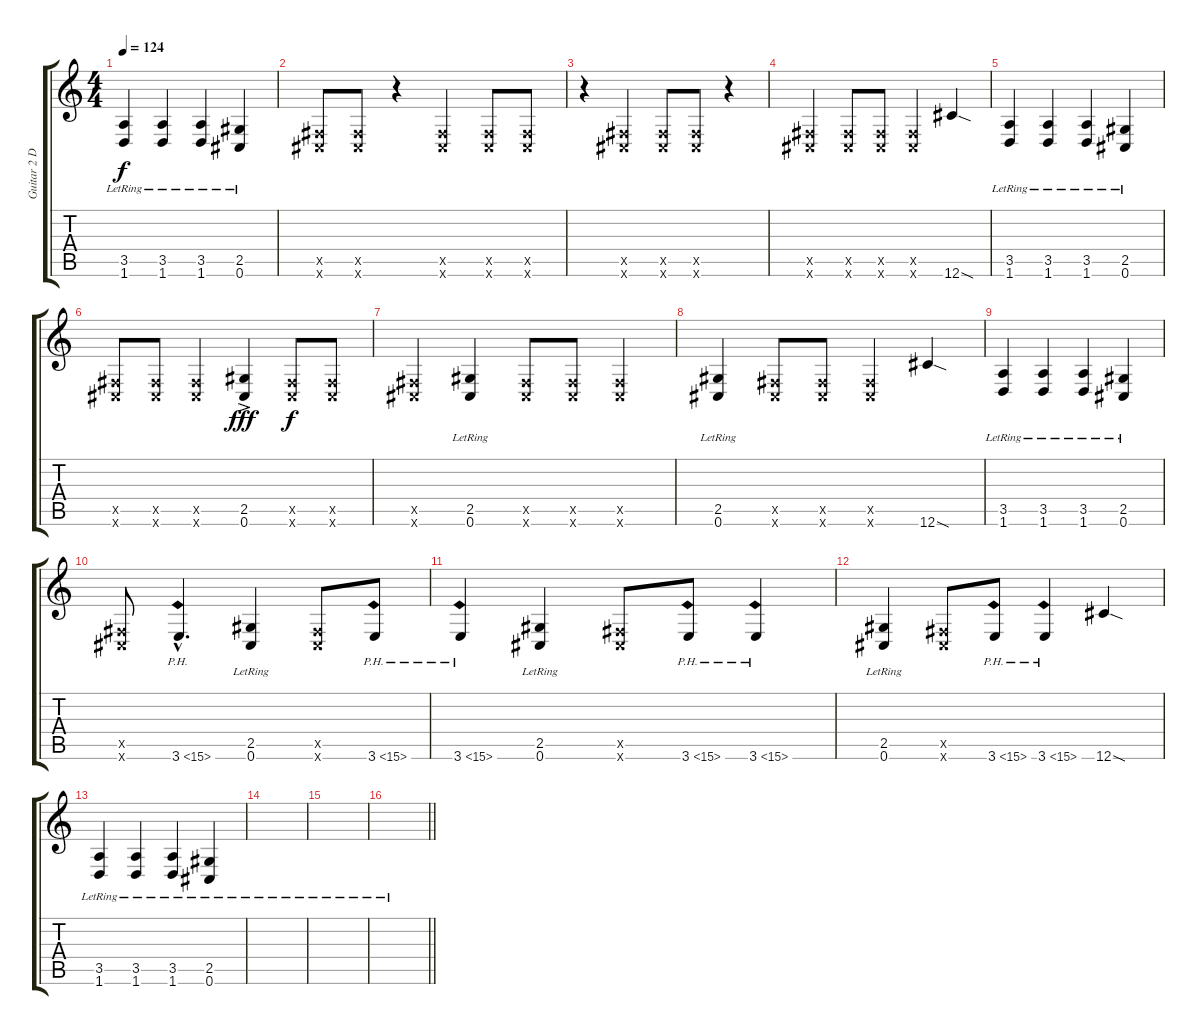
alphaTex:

\track ("Guitar 2 Dist." "Guitar 2 D") {instrument distortionguitar}
\staff {score tabs}
\tuning (Db4 Ab3 E3 B2 Gb2 Db2) {hide}
\ts (4 4)
\tempo 124
\clef g2
\ks c
(3.5{lr} 1.6{lr}).4{dy f} (3.5{lr} 1.6{lr}).4 (3.5{lr} 1.6{lr}).4 (2.5{lr} 0.6{lr}).4 |
(0.5{x} 0.6{x}).8 (0.5{x} 0.6{x}).8 r.4 (0.5{x} 0.6{x}).4 (0.5{x} 0.6{x}).8 (0.5{x} 0.6{x}).8 |
r.4 (0.5{x} 0.6{x}).4 (0.5{x} 0.6{x}).8 (0.5{x} 0.6{x}).8 r.4 |
(0.5{x} 0.6{x}).4 (0.5{x} 0.6{x}).8 (0.5{x} 0.6{x}).8 (0.5{x} 0.6{x}).4 12.6{sod}.4 |
(3.5{lr} 1.6{lr}).4 (3.5{lr} 1.6{lr}).4 (3.5{lr} 1.6{lr}).4 (2.5{lr} 0.6{lr}).4 |
(0.5{x} 0.6{x}).8 (0.5{x} 0.6{x}).8 (0.5{x} 0.6{x}).4 (2.5{ac} 0.6{ac}).4{dy fff} (0.5{x} 0.6{x}).8{dy f} (0.5{x} 0.6{x}).8 |
(0.5{x} 0.6{x}).4 (2.5{lr} 0.6{lr}).4 (0.5{x} 0.6{x}).8 (0.5{x} 0.6{x}).8 (0.5{x} 0.6{x}).4 |
(2.5{lr} 0.6{lr}).4 (0.5{x} 0.6{x}).8 (0.5{x} 0.6{x}).8 (0.5{x} 0.6{x}).4 12.6{sod}.4 |
(3.5{lr} 1.6{lr}).4 (3.5{lr} 1.6{lr}).4 (3.5{lr} 1.6{lr}).4 (2.5{lr} 0.6{lr}).4 |
(0.5{x} 0.6{x}).8 3.6{ph 12 hac}.4{d} (2.5{lr} 0.6{lr}).4 (0.5{x} 0.6{x}).8 3.6{ph 12}.8 |
3.6{ph 12}.4 (2.5{lr} 0.6{lr}).4 (0.5{x} 0.6{x}).8 3.6{ph 12}.8 3.6{ph 12}.4 |
(2.5{lr} 0.6{lr}).4 (0.5{x} 0.6{x}).8 3.6{ph 12}.8 3.6{ph 12}.4 12.6{sod}.4 |
(3.5{lr} 1.6{lr}).4 (3.5{lr} 1.6{lr}).4 (3.5{lr} 1.6{lr}).4 (2.5{lr} 0.6{lr}).4 |
|
|
\barLineRight lightlight
